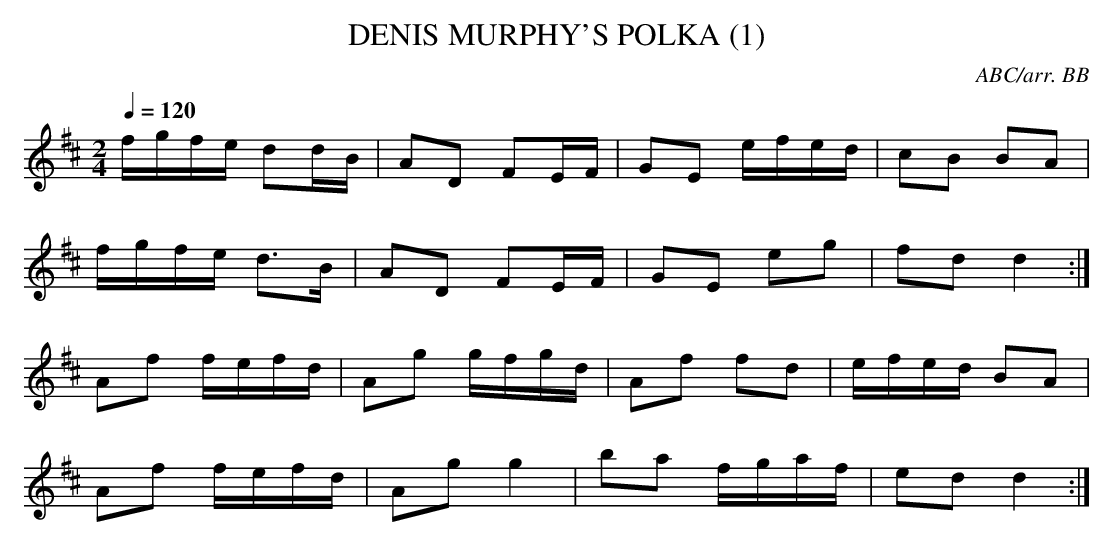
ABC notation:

X:1
T:DENIS MURPHY'S POLKA (1)
C:ABC/arr. BB
Q:1/4=120
L:1/8
M:2/4
K:D
f/g/f/e/ dd/B/|AD FE/F/|GE e/f/e/d/|cB BA|
f/g/f/e/ d>B|AD FE/F/|GE eg|fd d2 :|
Af f/e/f/d/|Ag g/f/g/d/|Af fd|e/f/e/d/ BA|
Af f/e/f/d/|Ag g2|ba f/g/a/f/|ed d2 :|
